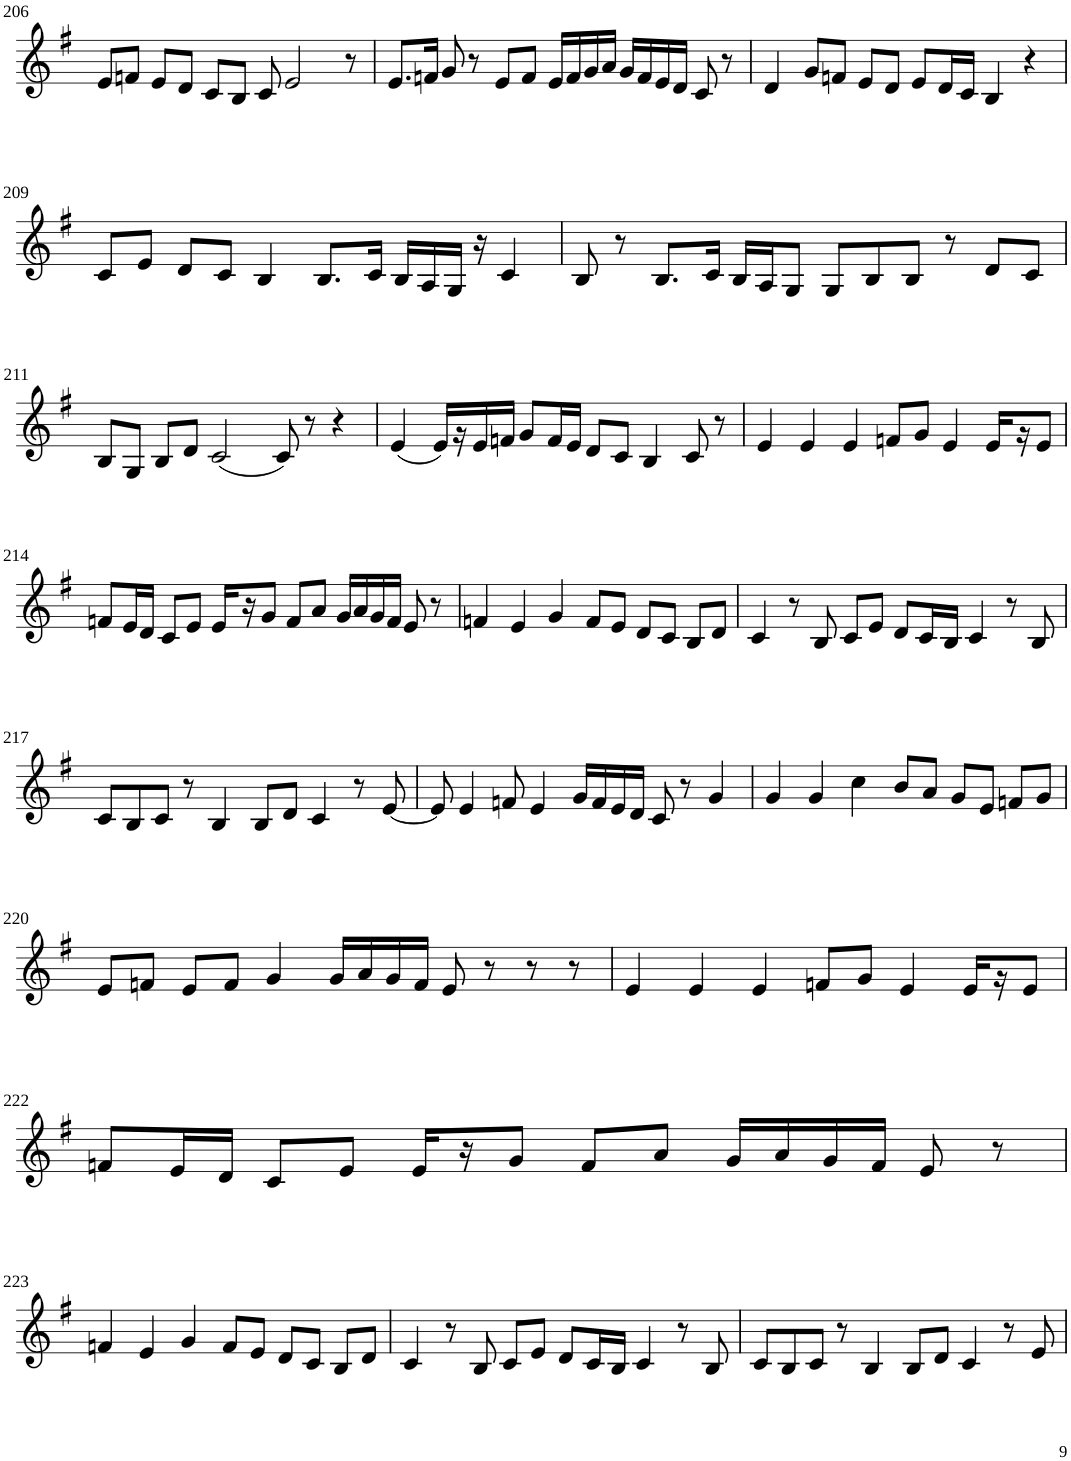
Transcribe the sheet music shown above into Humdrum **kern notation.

**kern
*part1
*staff1
*I"Violin
!!LO:PB:g=z
*clefG2
*k[f#]
*G:
*M6/4
=206
8e/L
8fn/J
8e/L
8d/J
8c/L
8B/J
8c/
2e/
8r
=207
8.e/L
16fn/Jk
8g/
8r
8e/L
8f/J
16e/LL
16f/
16g/
16a/JJ
16g/LL
16f/
16e/
16d/JJ
8c/
8r
=208
4d/
8g/L
8fn/J
8e/L
8d/J
8e/L
16d/L
16c/JJ
4B/
4r
!!LO:LB:g=z
=209
8c/L
8e/J
8d/L
8c/J
4B/
8.B/L
16c/Jk
16B/LL
16A/
16G/JJ
16r
4c/
=210
8B/
8r
8.B/L
16c/Jk
16B/LL
16A/J
8G/J
8G/L
8B/
8B/J
8r
8d/L
8c/J
!!LO:LB:g=z
=211
8B/L
8G/J
8B/L
8d/J
(2c/
8c/)
8r
4r
=212
(4e/
16e/LL)
16r
16e/
16fn/JJ
8g/L
16f/L
16e/JJ
8d/L
8c/J
4B/
8c/
8r
=213
4e/
4e/
4e/
8fn/L
8g/J
4e/
16e/LL
16r
8e/J
!!LO:LB:g=z
=214
8fn/L
16e/L
16d/JJ
8c/L
8e/J
16e/LL
16r
8g/J
8f/L
8a/J
16g/LL
16a/
16g/
16f/JJ
8e/
8r
=215
4fn/
4e/
4g/
8f/L
8e/J
8d/L
8c/J
8B/L
8d/J
=216
4c/
8r
8B/
8c/L
8e/J
8d/L
16c/L
16B/JJ
4c/
8r
8B/
!!LO:LB:g=z
=217
8c/L
8B/
8c/J
8r
4B/
8B/L
8d/J
4c/
8r
[8e/
=218
8e/]
4e/
8fn/
4e/
16g/LL
16f/
16e/
16d/JJ
8c/
8r
4g/
=219
4g/
4g/
4cc\
8b/L
8a/J
8g/L
8e/J
8fn/L
8g/J
!!LO:LB:g=z
=220
8e/L
8fn/J
8e/L
8f/J
4g/
16g/LL
16a/
16g/
16f/JJ
8e/
8r
8r
8r
=221
4e/
4e/
4e/
8fn/L
8g/J
4e/
16e/LL
16r
8e/J
!!LO:LB:g=z
=222
8fn/L
16e/L
16d/JJ
8c/L
8e/J
16e/LL
16r
8g/J
8f/L
8a/J
16g/LL
16a/
16g/
16f/JJ
8e/
8r
!!LO:LB:g=z
=223
4fn/
4e/
4g/
8f/L
8e/J
8d/L
8c/J
8B/L
8d/J
=224
4c/
8r
8B/
8c/L
8e/J
8d/L
16c/L
16B/JJ
4c/
8r
8B/
=225
8c/L
8B/
8c/J
8r
4B/
8B/L
8d/J
4c/
8r
8e/
=
*-
